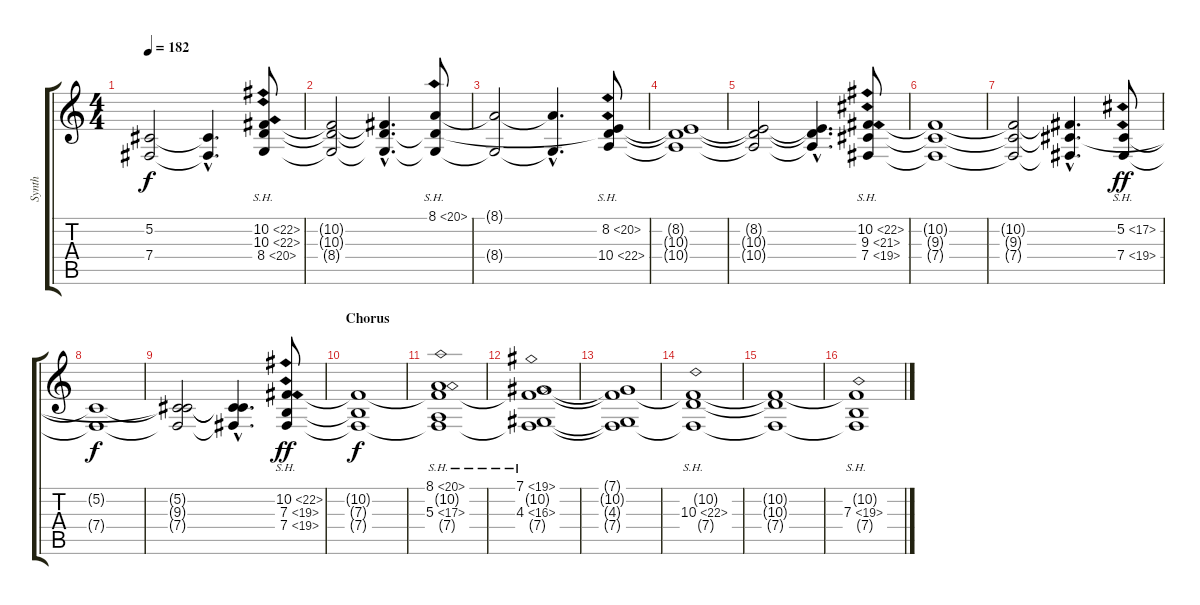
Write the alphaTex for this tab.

\track ("Synth" "Synth") {instrument synthstrings1}
\staff {score tabs}
\tuning (Db4 Ab3 E3 B2 Gb2 B1) {hide}
\ts (4 4)
\tempo 182
\clef g2
\ks c
(5.2{t} 7.4{t}).2{dy f} (5.2{hac t} 7.4{hac t}).4{d} (10.2{sh 12} 10.3{sh 12} 8.4{sh 12}).8 |
(10.2{t} 10.3{t} 8.4{t}).2 (10.2{hac t} 10.3{hac t} 8.4{hac t}).4{d} (8.1{sh 12} 10.3{t} 8.4{t}).8 |
(8.1{t} 8.4{t}).2 (8.1{hac t} 8.4{hac t}).4{d} (8.2{sh 12} 10.3{t} 10.4{sh 12}).8 |
(8.2{t} 10.3{t} 10.4{t}).1 |
(8.2{t} 10.3{t} 10.4{t}).2 (8.2{hac t} 10.3{hac t} 10.4{hac t}).4{d} (10.2{sh 12} 9.3{sh 12} 7.4{sh 12}).8 |
(10.2{t} 9.3{t} 7.4{t}).1 |
(10.2{t} 9.3{t} 7.4{t}).2 (10.2{hac t} 9.3{hac t} 7.4{hac t}).4{d} (5.2{sh 12} 7.4{sh 12}).8{dy ff} |
(5.2{t} 7.4{t}).1{dy f} |
(5.2{t} 9.3{t} 7.4{t}).2 (5.2{hac t} 9.3{hac t} 7.4{hac t}).4{d} (10.2{sh 12} 7.3{sh 12} 7.4{sh 12}).8{dy ff} |
\section ("" "Chorus")
(10.2{t} 7.3{t} 7.4{t}).1{dy f} |
(8.1{sh 12} 10.2{t} 5.3{sh 12} 7.4{t}).1 |
(7.1{sh 12} 10.2{t} 4.3{sh 12} 7.4{t}).1 |
(7.1{t} 10.2{t} 4.3{t} 7.4{t}).1 |
(10.2{t} 10.3{sh 12} 7.4{t}).1 |
(10.2{t} 10.3{t} 7.4{t}).1 |
(10.2{t} 7.3{sh 12} 7.4{t}).1
